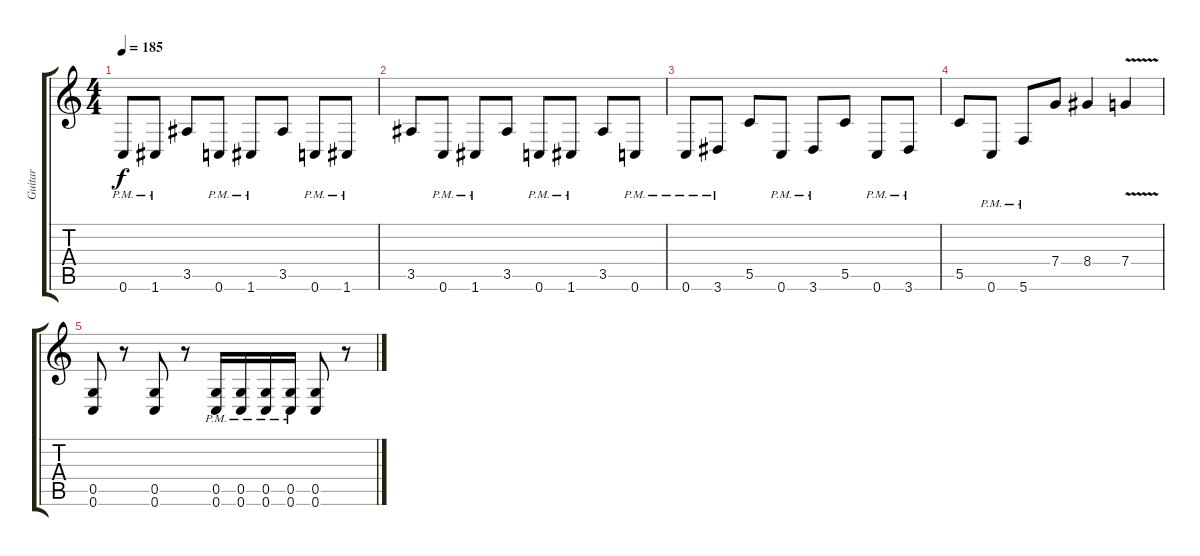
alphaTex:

\track ("Guitar" "Guitar") {instrument acousticguitarsteel}
\staff {score tabs}
\tuning (D4 A3 F3 C3 G2 C2) {hide}
\ts (4 4)
\tempo 185
\clef g2
\ks c
0.6{pm}.8{dy f} 1.6{pm}.8 3.5.8 0.6{pm}.8 1.6{pm}.8 3.5.8 0.6{pm}.8 1.6{pm}.8 |
3.5.8 0.6{pm}.8 1.6{pm}.8 3.5.8 0.6{pm}.8 1.6{pm}.8 3.5.8 0.6{pm}.8 |
0.6{pm}.8 3.6{pm}.8 5.5.8 0.6{pm}.8 3.6{pm}.8 5.5.8 0.6{pm}.8 3.6{pm}.8 |
5.5.8 0.6{pm}.8 5.6{pm}.8 7.4.8 8.4.4 7.4{v}.4 |
(0.5 0.6).8 r.8 (0.5 0.6).8 r.8 (0.5{pm} 0.6{pm}).16 (0.5{pm} 0.6{pm}).16 (0.5{pm} 0.6{pm}).16 (0.5{pm} 0.6{pm}).16 (0.5 0.6).8 r.8
